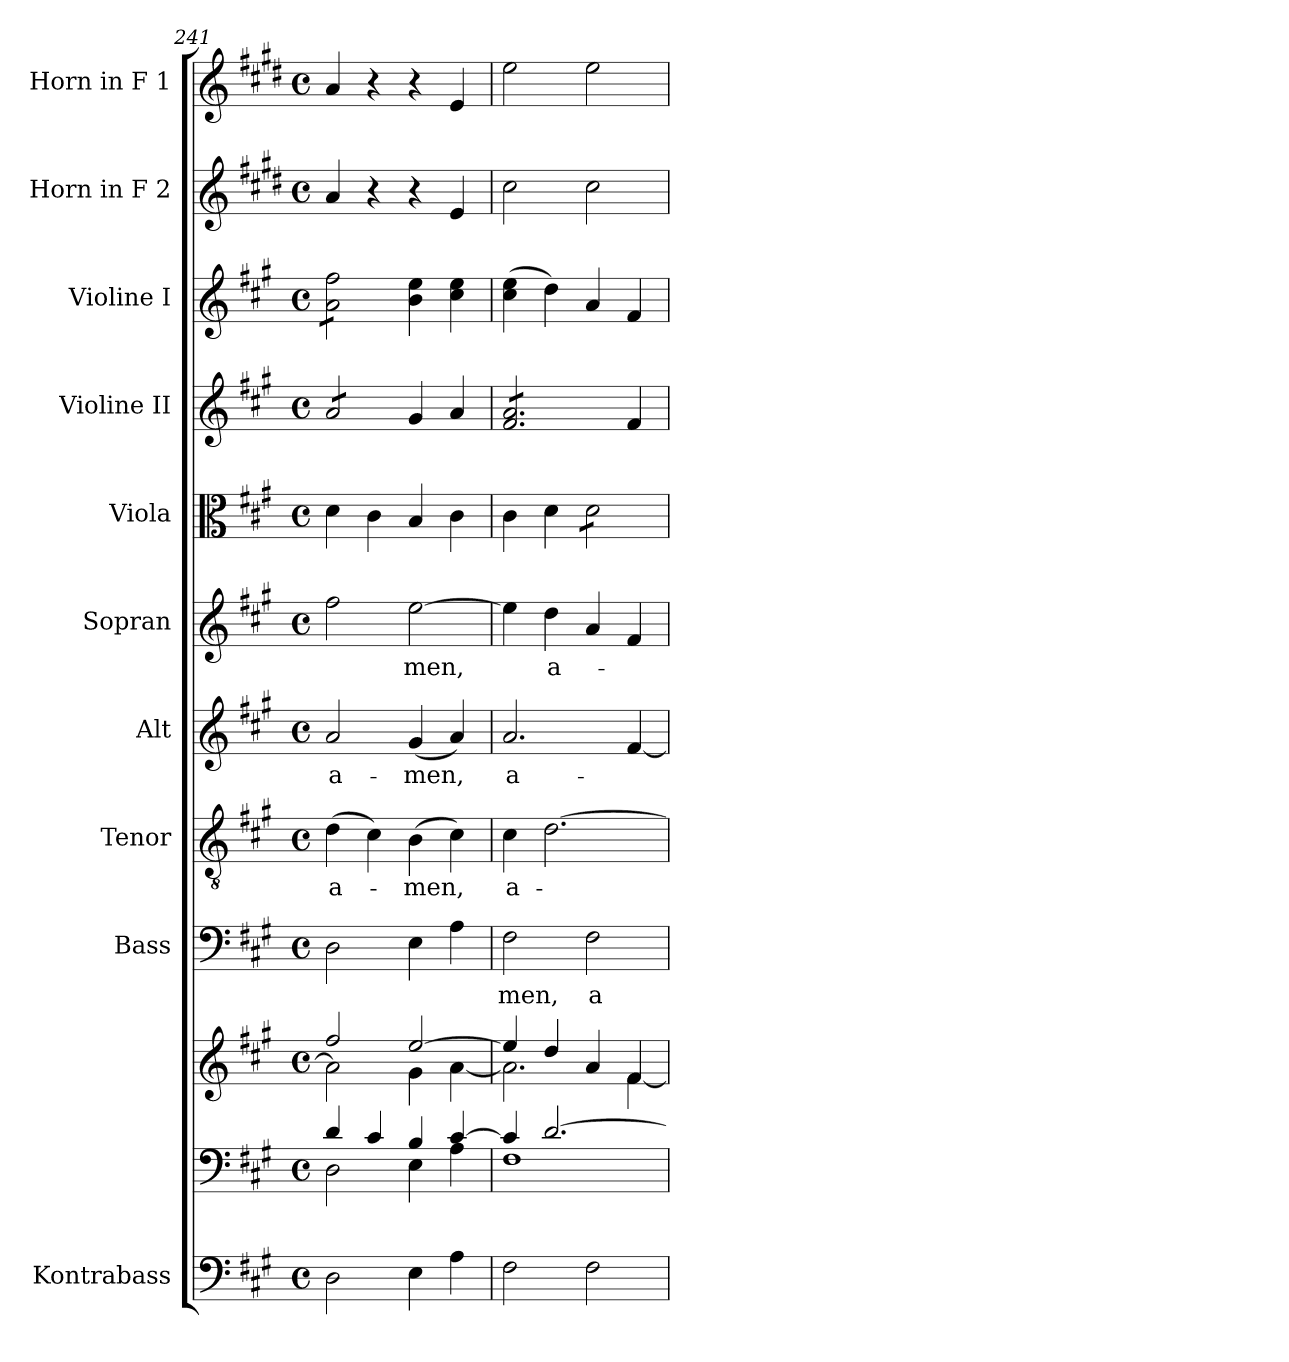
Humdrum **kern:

**kern	**kern	**kern	**kern	**text	**kern	**text	**kern	**text	**kern	**text	**kern	**kern	**kern	**kern	**kern
*part11	*part10	*part10	*part9	*part9	*part8	*part8	*part7	*part7	*part6	*part6	*part5	*part4	*part3	*part2	*part1
*staff12	*staff11	*staff10	*staff9	*staff9	*staff8	*staff8	*staff7	*staff7	*staff6	*staff6	*staff5	*staff4	*staff3	*staff2	*staff1
*I"Kontrabass	*	*	*I"Bass	*	*I"Tenor	*	*I"Alt	*	*I"Sopran	*	*I"Viola	*I"Violine II	*I"Violine I	*I"Horn in F 2	*I"Horn in F 1
*I'Kb.	*	*	*I'B.	*	*I'T.	*	*I'A.	*	*I'S.	*	*I'Vla.	*I'Vl. II	*I'Vl. I	*	*
!!LO:PB:g=z
*clefF4	*clefF4	*clefG2	*clefF4	*	*clefGv2	*	*clefG2	*	*clefG2	*	*clefC3	*clefG2	*clefG2	*clefG2	*clefG2
*ITrd7c12	*	*	*	*	*	*	*	*	*	*	*	*	*	*ITrd4c7	*ITrd4c7
*k[f#c#g#]	*k[f#c#g#]	*k[f#c#g#]	*k[f#c#g#]	*	*k[f#c#g#]	*	*k[f#c#g#]	*	*k[f#c#g#]	*	*k[f#c#g#]	*k[f#c#g#]	*k[f#c#g#]	*k[f#c#g#]	*k[f#c#g#]
*A:	*A:	*A:	*A:	*	*A:	*	*A:	*	*A:	*	*A:	*A:	*A:	*A:	*A:
*M4/4	*M4/4	*M4/4	*M4/4	*	*M4/4	*	*M4/4	*	*M4/4	*	*M4/4	*M4/4	*M4/4	*M4/4	*M4/4
*met(c)	*met(c)	*met(c)	*met(c)	*	*met(c)	*	*met(c)	*	*met(c)	*	*met(c)	*met(c)	*met(c)	*met(c)	*met(c)
=241	=241	=241	=241	=241	=241	=241	=241	=241	=241	=241	=241	=241	=241	=241	=241
*	*^	*^	*	*	*	*	*	*	*	*	*	*	*	*	*
!	!	!	!	!	!	!	!	!LO:LY:b	!	!LO:LY:b	!	!	!	!	!	!	!
*	*	*	*	*	*	*	*	*	*	*	*	*	*	*tremolo	*	*	*
*	*	*	*	*	*	*	*	*	*	*	*	*	*	*	*tremolo	*	*
2DD\	4d/	2D\	2ff#/	2a\]	2D\	.	(>4d\	a-	2a/	a-	2ff#\	.	4d\	8a/L	8a\ 8ff#\L	4d/	4d/
.	.	.	.	.	.	.	.	.	.	.	.	.	.	8a/	8a\ 8ff#\	.	.
.	4c#/	.	.	.	.	.	4c#\)	.	.	.	.	.	4c#\	8a/	8a\ 8ff#\	4r	4r
.	.	.	.	.	.	.	.	.	.	.	.	.	.	8a/J	8a\ 8ff#\J	.	.
*	*	*	*	*	*	*	*	*	*	*	*	*	*	*	*Xtremolo	*	*
*	*	*	*	*	*	*	*	*	*	*	*	*	*	*Xtremolo	*	*	*
!	!	!	!	!	!	!	!	!LO:LY:b	!	!LO:LY:b	!	!LO:LY:b	!	!	!	!	!
4EE\	4B/	4E\	[>2ee/	4g#\	4E\	.	(>4B\	-men,	(<4g#/	-men,	[2ee\	-men,	4B/	4g#/	4b\ 4ee\	4r	4r
4AA\	[>4c#/	4A\	.	[<4a\	4A\	.	4c#\)	.	4a/)	.	.	.	4c#\	4a/	4cc#\ 4ee\	4A/	4A/
=242	=242	=242	=242	=242	=242	=242	=242	=242	=242	=242	=242	=242	=242	=242	=242	=242	=242
!	!	!	!	!	!	!LO:LY:b	!	!LO:LY:b	!	!LO:LY:b	!	!	!	!	!	!	!
*	*	*	*	*	*	*	*	*	*	*	*	*	*	*tremolo	*	*	*
2FF#\	4c#/]	1F#	4ee/]	2.a\]	2F#\	-men,	4c#\	a-	2.a/	a-	4ee\]	.	4c#\	8f#/ 8a/L	(>4cc#\ 4ee\	2f#\	2a\
.	.	.	.	.	.	.	.	.	.	.	.	.	.	8f#/ 8a/	.	.	.
!	!	!	!	!	!	!	!	!	!	!	!	!LO:LY:b	!	!	!	!	!
.	[>2.d/	.	4dd/	.	.	.	[2.d\	.	.	.	4dd\	a-	4d\	8f#/ 8a/	4dd\)	.	.
.	.	.	.	.	.	.	.	.	.	.	.	.	.	8f#/ 8a/	.	.	.
!	!	!	!	!	!	!LO:LY:b	!	!	!	!	!	!	!	!	!	!	!
*	*	*	*	*	*	*	*	*	*	*	*	*	*tremolo	*	*	*	*
2FF#\	.	.	4a/	.	2F#\	a-	.	.	.	.	4a/	.	8d\L	8f#/ 8a/	4a/	2f#\	2a\
.	.	.	.	.	.	.	.	.	.	.	.	.	8d\	8f#/ 8a/J	.	.	.
*	*	*	*	*	*	*	*	*	*	*	*	*	*	*Xtremolo	*	*	*
.	.	.	4f#/	[<4f#\	.	.	.	.	[4f#/	.	4f#/	.	8d\	4f#/	4f#/	.	.
.	.	.	.	.	.	.	.	.	.	.	.	.	8d\J	.	.	.	.
*	*	*	*	*	*	*	*	*	*	*	*	*	*Xtremolo	*	*	*	*
*	*v	*v	*	*	*	*	*	*	*	*	*	*	*	*	*	*	*
*	*	*v	*v	*	*	*	*	*	*	*	*	*	*	*	*	*
=	=	=	=	=	=	=	=	=	=	=	=	=	=	=	=
*-	*-	*-	*-	*-	*-	*-	*-	*-	*-	*-	*-	*-	*-	*-	*-
